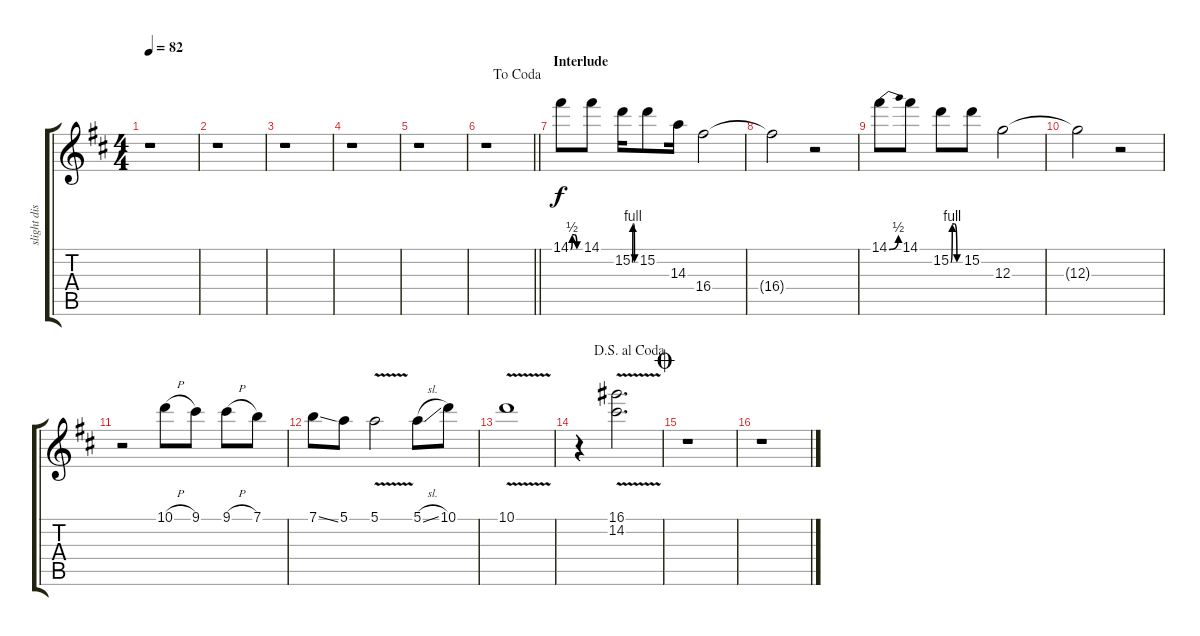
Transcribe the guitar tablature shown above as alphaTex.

\track ("slight distortion" "slight dis") {instrument distortionguitar}
\staff {score tabs}
\tuning (E4 B3 G3 D3 A2 E2) {hide}
\ts (4 4)
\tempo 82
\clef g2
\ks d
r.1{dy f} |
r.1 |
r.1 |
r.1 |
r.1 |
\jump dacoda
\barLineRight lightlight
r.1 |
\section ("" "Interlude")
14.1{be (custom 0 0 10 2 25 2 40 0 60 0)}.8 14.1.8 15.2{be (custom 0 0 10 4 25 4 40 0 60 0)}.16 15.2.8 14.3.16 16.4.2 |
16.4{t}.2 r.2 |
14.1{be (bend 0 0 60 2)}.8 14.1.8 15.2{be (custom 0 0 10 4 25 4 40 0 60 0)}.8 15.2.8 12.3.2 |
12.3{t}.2 r.2 |
r.2 10.1{h}.8 9.1.8 9.1{h}.8 7.1.8 |
7.1{ss}.8 5.1.8 5.1{v}.2 5.1{sl}.8 10.1.8 |
10.1{v}.1 |
\jump dalsegnoalcoda
r.4 (16.1{v} 14.2{v}).2{d} |
\jump coda
r.1 |
r.1
